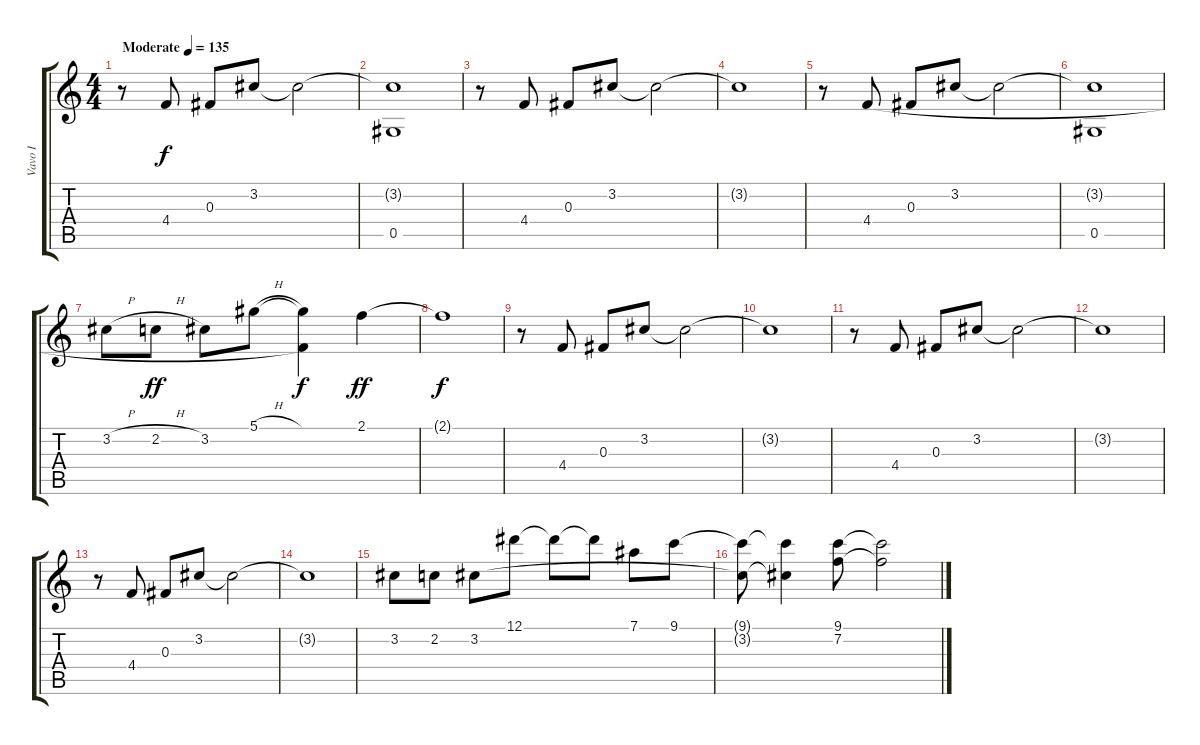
\track ("Vavo I" "Vavo I") {instrument electricguitarclean}
\staff {score tabs}
\tuning (Eb4 Bb3 Gb3 Db3 Ab2 Db2) {hide}
\ts (4 4)
\tempo (135 "Moderate")
\clef g2
\ks c
r.8{dy f instrument electricguitarclean} 4.4.8 0.3.8 3.2.8 3.2{t}.2 |
(3.2{t} 0.5).1 |
r.8 4.4.8 0.3.8 3.2.8 3.2{t}.2 |
3.2{t}.1 |
r.8 4.4.8 0.3.8 3.2.8 3.2{t}.2 |
(3.2{t} 0.5).1 |
3.2{h}.8 2.2{h}.8{dy ff} 3.2.8 5.1{h}.8 (5.1{t} 4.4{t}).4{dy f} 2.1.4{dy ff} |
2.1{t}.1{dy f} |
r.8 4.4.8 0.3.8 3.2.8 3.2{t}.2 |
3.2{t}.1 |
r.8 4.4.8 0.3.8 3.2.8 3.2{t}.2 |
3.2{t}.1 |
r.8 4.4.8 0.3.8 3.2.8 3.2{t}.2 |
3.2{t}.1 |
3.2.8 2.2.8 3.2.8 12.1.8 12.1{t}.8 12.1{t}.8 7.1.8 9.1.8 |
(9.1{t} 3.2{t}).8 (9.1{t} 3.2{t}).4 (9.1 7.2).8 (9.1{t} 7.2{t}).2
